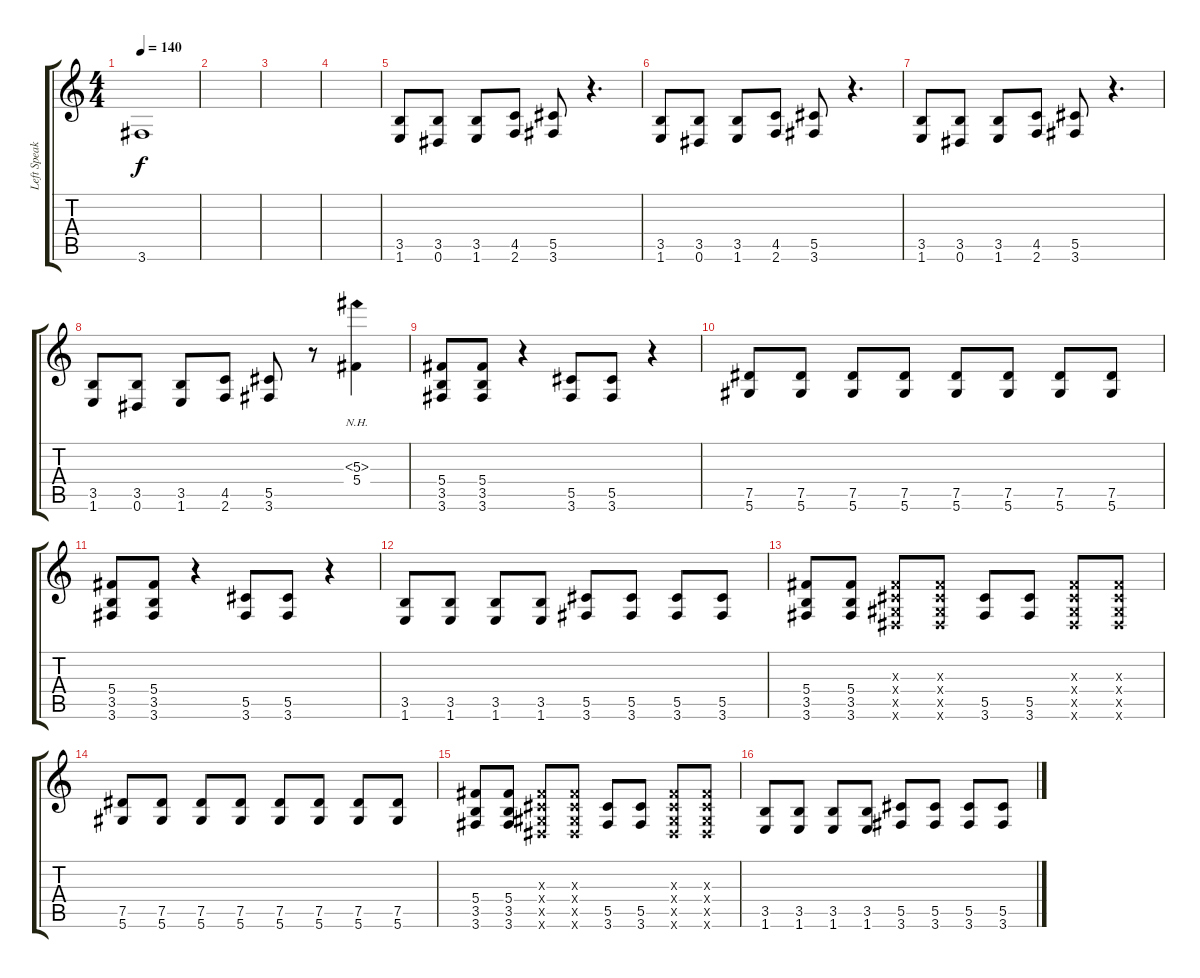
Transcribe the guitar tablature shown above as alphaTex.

\track ("Left Speaker" "Left Speak") {instrument distortionguitar}
\staff {score tabs}
\tuning (Eb4 Bb3 Gb3 Db3 Ab2 Eb2) {hide}
\ts (4 4)
\tempo 140
\clef g2
\ks c
3.6{t}.1{dy f} |
|
|
|
(3.5 1.6).8 (3.5 0.6).8 (3.5 1.6).8 (4.5 2.6).8 (5.5 3.6).8 r.4{d} |
(3.5 1.6).8 (3.5 0.6).8 (3.5 1.6).8 (4.5 2.6).8 (5.5 3.6).8 r.4{d} |
(3.5 1.6).8 (3.5 0.6).8 (3.5 1.6).8 (4.5 2.6).8 (5.5 3.6).8 r.4{d} |
(3.5 1.6).8 (3.5 0.6).8 (3.5 1.6).8 (4.5 2.6).8 (5.5 3.6).8 r.8 (5.3{nh} 5.4).4 |
(5.4 3.5 3.6).8 (5.4 3.5 3.6).8 r.4 (5.5 3.6).8 (5.5 3.6).8 r.4 |
(7.5 5.6).8 (7.5 5.6).8 (7.5 5.6).8 (7.5 5.6).8 (7.5 5.6).8 (7.5 5.6).8 (7.5 5.6).8 (7.5 5.6).8 |
(5.4 3.5 3.6).8 (5.4 3.5 3.6).8 r.4 (5.5 3.6).8 (5.5 3.6).8 r.4 |
(3.5 1.6).8 (3.5 1.6).8 (3.5 1.6).8 (3.5 1.6).8 (5.5 3.6).8 (5.5 3.6).8 (5.5 3.6).8 (5.5 3.6).8 |
(5.4 3.5 3.6).8 (5.4 3.5 3.6).8 (0.3{x} 0.4{x} 0.5{x} 0.6{x}).8 (0.3{x} 0.4{x} 0.5{x} 0.6{x}).8 (5.5 3.6).8 (5.5 3.6).8 (0.3{x} 0.4{x} 0.5{x} 0.6{x}).8 (0.3{x} 0.4{x} 0.5{x} 0.6{x}).8 |
(7.5 5.6).8 (7.5 5.6).8 (7.5 5.6).8 (7.5 5.6).8 (7.5 5.6).8 (7.5 5.6).8 (7.5 5.6).8 (7.5 5.6).8 |
(5.4 3.5 3.6).8 (5.4 3.5 3.6).8 (0.3{x} 0.4{x} 0.5{x} 0.6{x}).8 (0.3{x} 0.4{x} 0.5{x} 0.6{x}).8 (5.5 3.6).8 (5.5 3.6).8 (0.3{x} 0.4{x} 0.5{x} 0.6{x}).8 (0.3{x} 0.4{x} 0.5{x} 0.6{x}).8 |
(3.5 1.6).8 (3.5 1.6).8 (3.5 1.6).8 (3.5 1.6).8 (5.5 3.6).8 (5.5 3.6).8 (5.5 3.6).8 (5.5 3.6).8
